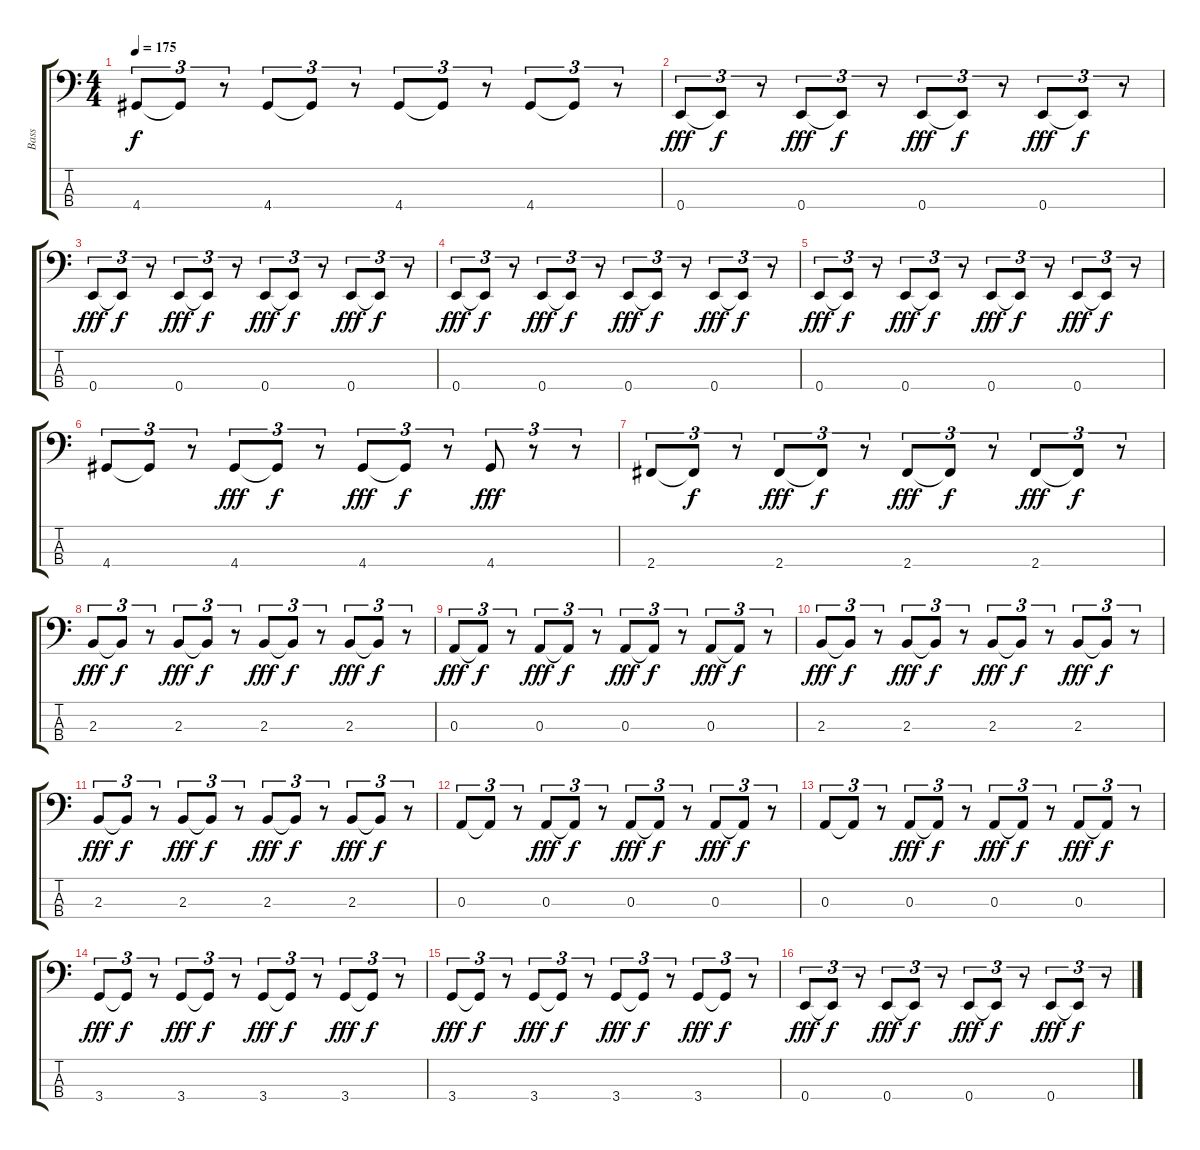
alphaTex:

\track ("Bass" "Bass") {instrument slapbass2}
\staff {score tabs}
\tuning (G2 D2 A1 E1) {hide}
\ts (4 4)
\tempo 175
\clef f4
\ks c
4.4.8{tu (3 2) dy f} 4.4{t}.8{tu (3 2)} r.8{tu (3 2)} 4.4.8{tu (3 2)} 4.4{t}.8{tu (3 2)} r.8{tu (3 2)} 4.4.8{tu (3 2)} 4.4{t}.8{tu (3 2)} r.8{tu (3 2)} 4.4.8{tu (3 2)} 4.4{t}.8{tu (3 2)} r.8{tu (3 2)} |
0.4.8{tu (3 2) dy fff} 0.4{t}.8{tu (3 2) dy f} r.8{tu (3 2)} 0.4.8{tu (3 2) dy fff} 0.4{t}.8{tu (3 2) dy f} r.8{tu (3 2)} 0.4.8{tu (3 2) dy fff} 0.4{t}.8{tu (3 2) dy f} r.8{tu (3 2)} 0.4.8{tu (3 2) dy fff} 0.4{t}.8{tu (3 2) dy f} r.8{tu (3 2)} |
0.4.8{tu (3 2) dy fff} 0.4{t}.8{tu (3 2) dy f} r.8{tu (3 2)} 0.4.8{tu (3 2) dy fff} 0.4{t}.8{tu (3 2) dy f} r.8{tu (3 2)} 0.4.8{tu (3 2) dy fff} 0.4{t}.8{tu (3 2) dy f} r.8{tu (3 2)} 0.4.8{tu (3 2) dy fff} 0.4{t}.8{tu (3 2) dy f} r.8{tu (3 2)} |
0.4.8{tu (3 2) dy fff} 0.4{t}.8{tu (3 2) dy f} r.8{tu (3 2)} 0.4.8{tu (3 2) dy fff} 0.4{t}.8{tu (3 2) dy f} r.8{tu (3 2)} 0.4.8{tu (3 2) dy fff} 0.4{t}.8{tu (3 2) dy f} r.8{tu (3 2)} 0.4.8{tu (3 2) dy fff} 0.4{t}.8{tu (3 2) dy f} r.8{tu (3 2)} |
0.4.8{tu (3 2) dy fff} 0.4{t}.8{tu (3 2) dy f} r.8{tu (3 2)} 0.4.8{tu (3 2) dy fff} 0.4{t}.8{tu (3 2) dy f} r.8{tu (3 2)} 0.4.8{tu (3 2) dy fff} 0.4{t}.8{tu (3 2) dy f} r.8{tu (3 2)} 0.4.8{tu (3 2) dy fff} 0.4{t}.8{tu (3 2) dy f} r.8{tu (3 2)} |
4.4.8{tu (3 2)} 4.4{t}.8{tu (3 2)} r.8{tu (3 2)} 4.4.8{tu (3 2) dy fff} 4.4{t}.8{tu (3 2) dy f} r.8{tu (3 2)} 4.4.8{tu (3 2) dy fff} 4.4{t}.8{tu (3 2) dy f} r.8{tu (3 2)} 4.4.8{tu (3 2) dy fff} r.8{tu (3 2)} r.8{tu (3 2)} |
2.4.8{tu (3 2)} 2.4{t}.8{tu (3 2) dy f} r.8{tu (3 2)} 2.4.8{tu (3 2) dy fff} 2.4{t}.8{tu (3 2) dy f} r.8{tu (3 2)} 2.4.8{tu (3 2) dy fff} 2.4{t}.8{tu (3 2) dy f} r.8{tu (3 2)} 2.4.8{tu (3 2) dy fff} 2.4{t}.8{tu (3 2) dy f} r.8{tu (3 2)} |
2.3.8{tu (3 2) dy fff} 2.3{t}.8{tu (3 2) dy f} r.8{tu (3 2)} 2.3.8{tu (3 2) dy fff} 2.3{t}.8{tu (3 2) dy f} r.8{tu (3 2)} 2.3.8{tu (3 2) dy fff} 2.3{t}.8{tu (3 2) dy f} r.8{tu (3 2)} 2.3.8{tu (3 2) dy fff} 2.3{t}.8{tu (3 2) dy f} r.8{tu (3 2)} |
0.3.8{tu (3 2) dy fff} 0.3{t}.8{tu (3 2) dy f} r.8{tu (3 2)} 0.3.8{tu (3 2) dy fff} 0.3{t}.8{tu (3 2) dy f} r.8{tu (3 2)} 0.3.8{tu (3 2) dy fff} 0.3{t}.8{tu (3 2) dy f} r.8{tu (3 2)} 0.3.8{tu (3 2) dy fff} 0.3{t}.8{tu (3 2) dy f} r.8{tu (3 2)} |
2.3.8{tu (3 2) dy fff} 2.3{t}.8{tu (3 2) dy f} r.8{tu (3 2)} 2.3.8{tu (3 2) dy fff} 2.3{t}.8{tu (3 2) dy f} r.8{tu (3 2)} 2.3.8{tu (3 2) dy fff} 2.3{t}.8{tu (3 2) dy f} r.8{tu (3 2)} 2.3.8{tu (3 2) dy fff} 2.3{t}.8{tu (3 2) dy f} r.8{tu (3 2)} |
2.3.8{tu (3 2) dy fff} 2.3{t}.8{tu (3 2) dy f} r.8{tu (3 2)} 2.3.8{tu (3 2) dy fff} 2.3{t}.8{tu (3 2) dy f} r.8{tu (3 2)} 2.3.8{tu (3 2) dy fff} 2.3{t}.8{tu (3 2) dy f} r.8{tu (3 2)} 2.3.8{tu (3 2) dy fff} 2.3{t}.8{tu (3 2) dy f} r.8{tu (3 2)} |
0.3.8{tu (3 2)} 0.3{t}.8{tu (3 2)} r.8{tu (3 2)} 0.3.8{tu (3 2) dy fff} 0.3{t}.8{tu (3 2) dy f} r.8{tu (3 2)} 0.3.8{tu (3 2) dy fff} 0.3{t}.8{tu (3 2) dy f} r.8{tu (3 2)} 0.3.8{tu (3 2) dy fff} 0.3{t}.8{tu (3 2) dy f} r.8{tu (3 2)} |
0.3.8{tu (3 2)} 0.3{t}.8{tu (3 2)} r.8{tu (3 2)} 0.3.8{tu (3 2) dy fff} 0.3{t}.8{tu (3 2) dy f} r.8{tu (3 2)} 0.3.8{tu (3 2) dy fff} 0.3{t}.8{tu (3 2) dy f} r.8{tu (3 2)} 0.3.8{tu (3 2) dy fff} 0.3{t}.8{tu (3 2) dy f} r.8{tu (3 2)} |
3.4.8{tu (3 2) dy fff} 3.4{t}.8{tu (3 2) dy f} r.8{tu (3 2)} 3.4.8{tu (3 2) dy fff} 3.4{t}.8{tu (3 2) dy f} r.8{tu (3 2)} 3.4.8{tu (3 2) dy fff} 3.4{t}.8{tu (3 2) dy f} r.8{tu (3 2)} 3.4.8{tu (3 2) dy fff} 3.4{t}.8{tu (3 2) dy f} r.8{tu (3 2)} |
3.4.8{tu (3 2) dy fff} 3.4{t}.8{tu (3 2) dy f} r.8{tu (3 2)} 3.4.8{tu (3 2) dy fff} 3.4{t}.8{tu (3 2) dy f} r.8{tu (3 2)} 3.4.8{tu (3 2) dy fff} 3.4{t}.8{tu (3 2) dy f} r.8{tu (3 2)} 3.4.8{tu (3 2) dy fff} 3.4{t}.8{tu (3 2) dy f} r.8{tu (3 2)} |
0.4.8{tu (3 2) dy fff} 0.4{t}.8{tu (3 2) dy f} r.8{tu (3 2)} 0.4.8{tu (3 2) dy fff} 0.4{t}.8{tu (3 2) dy f} r.8{tu (3 2)} 0.4.8{tu (3 2) dy fff} 0.4{t}.8{tu (3 2) dy f} r.8{tu (3 2)} 0.4.8{tu (3 2) dy fff} 0.4{t}.8{tu (3 2) dy f} r.8{tu (3 2)}
